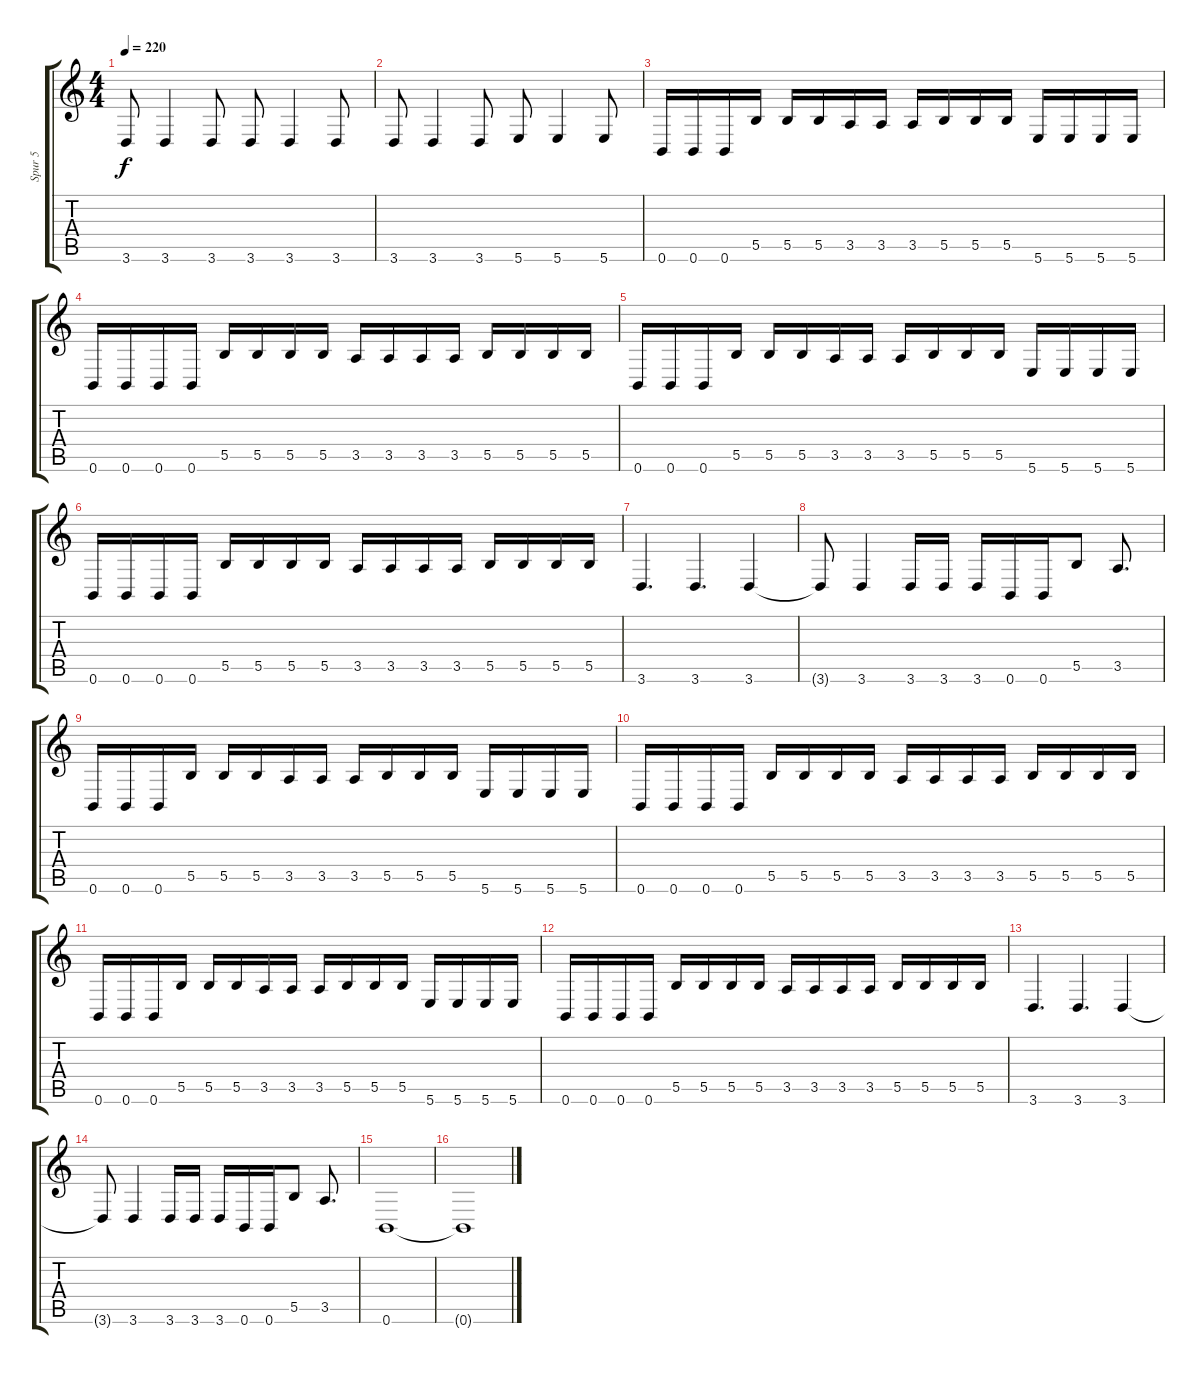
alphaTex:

\track ("Spur 5" "Spur 5") {instrument electricbassfinger}
\staff {score tabs}
\tuning (Db4 Ab3 E3 B2 Gb2 B1) {hide}
\ts (4 4)
\tempo 220
\clef g2
\ks c
3.6.8{dy f} 3.6.4 3.6.8 3.6.8 3.6.4 3.6.8 |
3.6.8 3.6.4 3.6.8 5.6.8 5.6.4 5.6.8 |
0.6.16 0.6.16 0.6.16 5.5.16 5.5.16 5.5.16 3.5.16 3.5.16 3.5.16 5.5.16 5.5.16 5.5.16 5.6.16 5.6.16 5.6.16 5.6.16 |
0.6.16 0.6.16 0.6.16 0.6.16 5.5.16 5.5.16 5.5.16 5.5.16 3.5.16 3.5.16 3.5.16 3.5.16 5.5.16 5.5.16 5.5.16 5.5.16 |
0.6.16 0.6.16 0.6.16 5.5.16 5.5.16 5.5.16 3.5.16 3.5.16 3.5.16 5.5.16 5.5.16 5.5.16 5.6.16 5.6.16 5.6.16 5.6.16 |
0.6.16 0.6.16 0.6.16 0.6.16 5.5.16 5.5.16 5.5.16 5.5.16 3.5.16 3.5.16 3.5.16 3.5.16 5.5.16 5.5.16 5.5.16 5.5.16 |
3.6.4{d} 3.6.4{d} 3.6.4 |
3.6{t}.8 3.6.4 3.6.16 3.6.16 3.6.16 0.6.16 0.6.16 5.5.8 3.5.8{d} |
0.6.16 0.6.16 0.6.16 5.5.16 5.5.16 5.5.16 3.5.16 3.5.16 3.5.16 5.5.16 5.5.16 5.5.16 5.6.16 5.6.16 5.6.16 5.6.16 |
0.6.16 0.6.16 0.6.16 0.6.16 5.5.16 5.5.16 5.5.16 5.5.16 3.5.16 3.5.16 3.5.16 3.5.16 5.5.16 5.5.16 5.5.16 5.5.16 |
0.6.16 0.6.16 0.6.16 5.5.16 5.5.16 5.5.16 3.5.16 3.5.16 3.5.16 5.5.16 5.5.16 5.5.16 5.6.16 5.6.16 5.6.16 5.6.16 |
0.6.16 0.6.16 0.6.16 0.6.16 5.5.16 5.5.16 5.5.16 5.5.16 3.5.16 3.5.16 3.5.16 3.5.16 5.5.16 5.5.16 5.5.16 5.5.16 |
3.6.4{d} 3.6.4{d} 3.6.4 |
3.6{t}.8 3.6.4 3.6.16 3.6.16 3.6.16 0.6.16 0.6.16 5.5.8 3.5.8{d} |
0.6.1 |
0.6{t}.1
